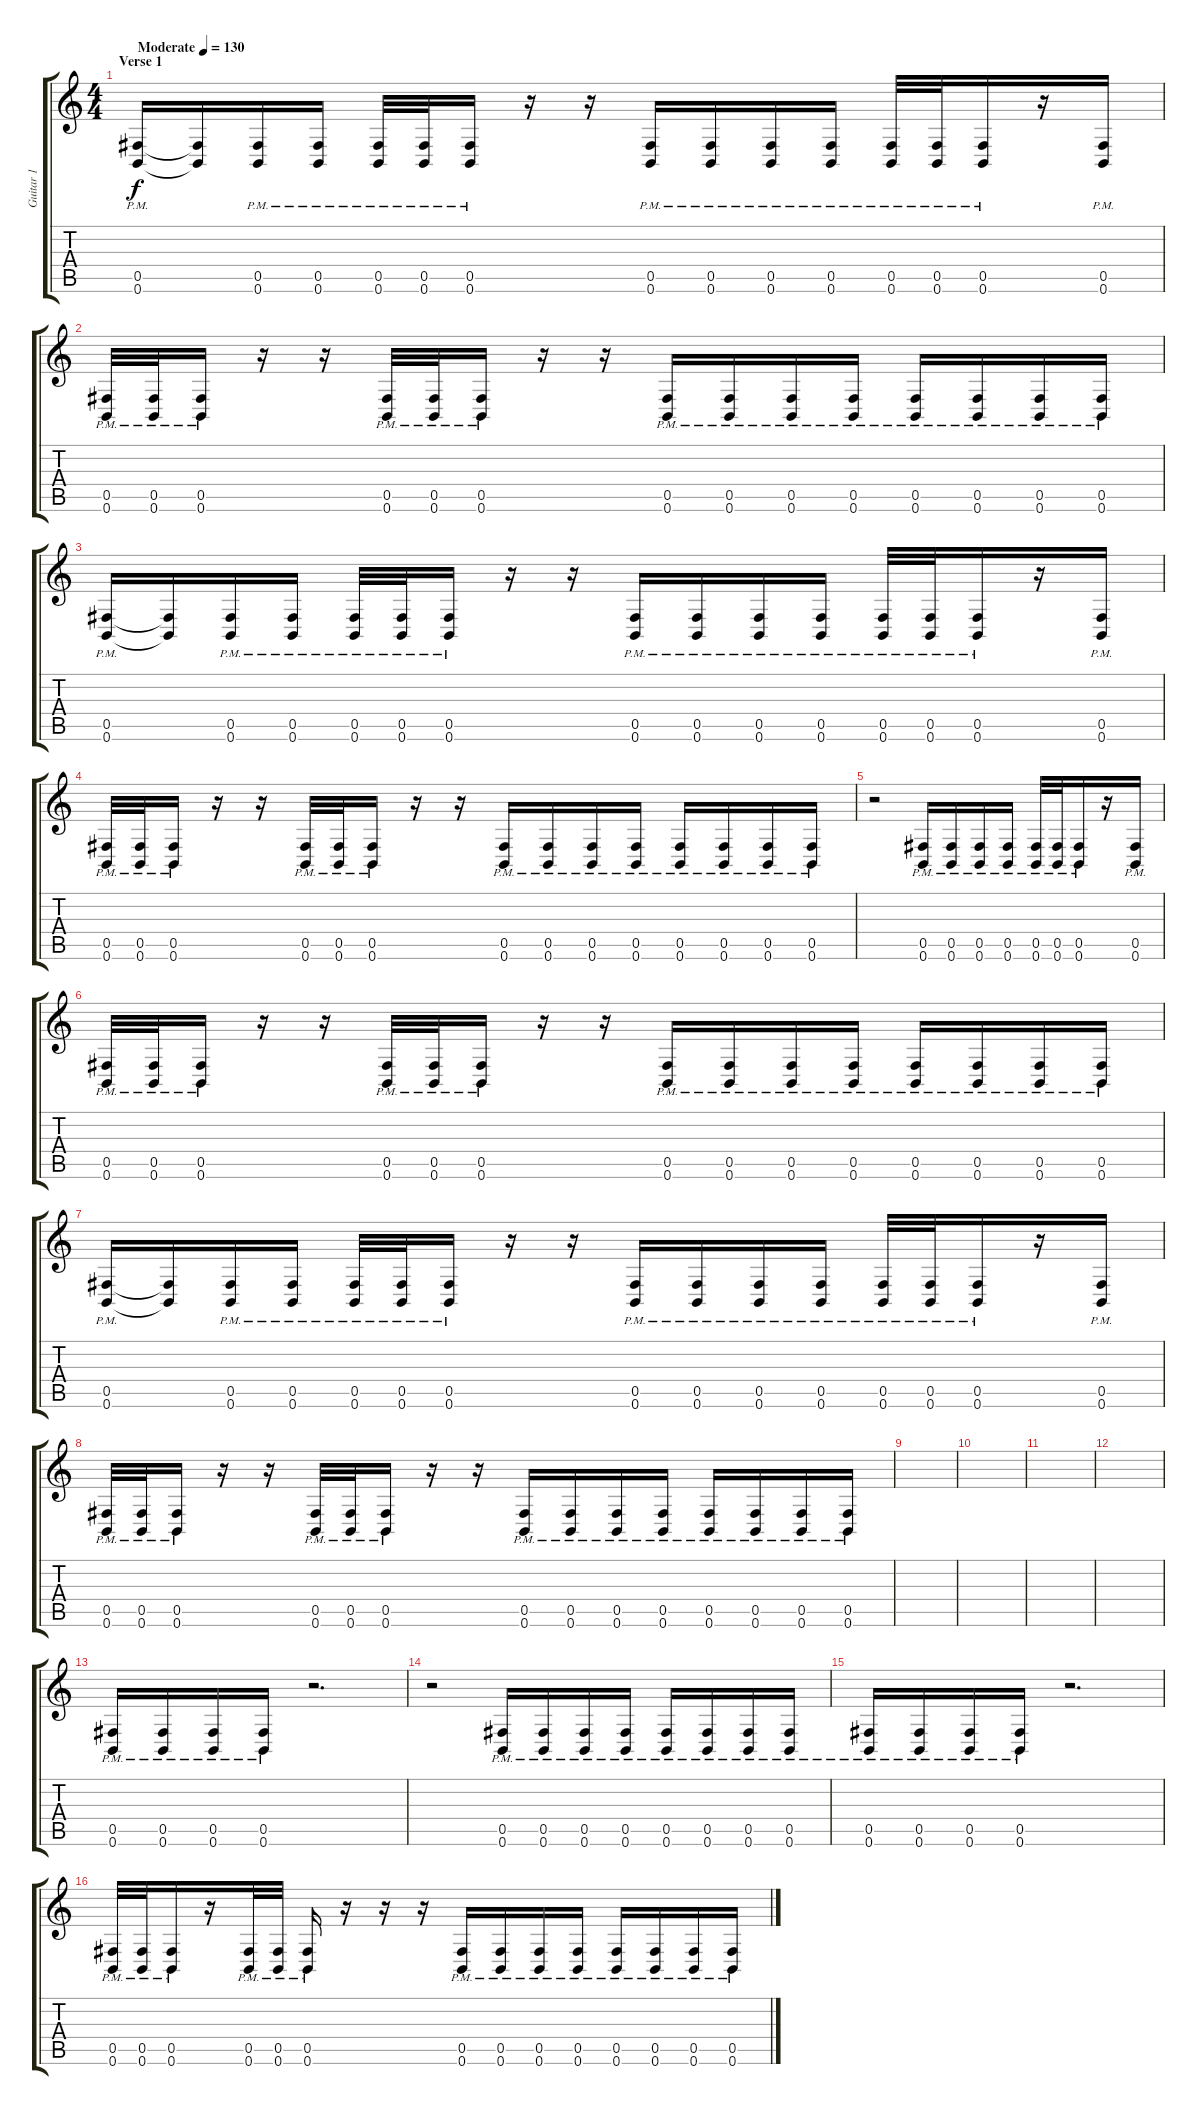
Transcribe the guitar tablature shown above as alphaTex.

\track ("Guitar 1" "Guitar 1") {instrument distortionguitar}
\staff {score tabs}
\tuning (Db4 Ab3 E3 B2 Gb2 B1) {hide}
\ts (4 4)
\section ("" "Verse 1")
\tempo (130 "Moderate")
\clef g2
\ks c
(0.5{pm} 0.6{pm}).16{dy f instrument distortionguitar} (0.5{t} 0.6{t}).16 (0.5{pm} 0.6{pm}).16 (0.5{pm} 0.6{pm}).16 (0.5{pm} 0.6{pm}).32 (0.5{pm} 0.6{pm}).32 (0.5{pm} 0.6{pm}).16 r.16 r.16 (0.5{pm} 0.6{pm}).16 (0.5{pm} 0.6{pm}).16 (0.5{pm} 0.6{pm}).16 (0.5{pm} 0.6{pm}).16 (0.5{pm} 0.6{pm}).32 (0.5{pm} 0.6{pm}).32 (0.5{pm} 0.6{pm}).16 r.16 (0.5{pm} 0.6{pm}).16 |
(0.5{pm} 0.6{pm}).32 (0.5{pm} 0.6{pm}).32 (0.5{pm} 0.6{pm}).16 r.16 r.16 (0.5{pm} 0.6{pm}).32 (0.5{pm} 0.6{pm}).32 (0.5{pm} 0.6{pm}).16 r.16 r.16 (0.5{pm} 0.6{pm}).16 (0.5{pm} 0.6{pm}).16 (0.5{pm} 0.6{pm}).16 (0.5{pm} 0.6{pm}).16 (0.5{pm} 0.6{pm}).16 (0.5{pm} 0.6{pm}).16 (0.5{pm} 0.6{pm}).16 (0.5{pm} 0.6{pm}).16 |
(0.5{pm} 0.6{pm}).16 (0.5{t} 0.6{t}).16 (0.5{pm} 0.6{pm}).16 (0.5{pm} 0.6{pm}).16 (0.5{pm} 0.6{pm}).32 (0.5{pm} 0.6{pm}).32 (0.5{pm} 0.6{pm}).16 r.16 r.16 (0.5{pm} 0.6{pm}).16 (0.5{pm} 0.6{pm}).16 (0.5{pm} 0.6{pm}).16 (0.5{pm} 0.6{pm}).16 (0.5{pm} 0.6{pm}).32 (0.5{pm} 0.6{pm}).32 (0.5{pm} 0.6{pm}).16 r.16 (0.5{pm} 0.6{pm}).16 |
(0.5{pm} 0.6{pm}).32 (0.5{pm} 0.6{pm}).32 (0.5{pm} 0.6{pm}).16 r.16 r.16 (0.5{pm} 0.6{pm}).32 (0.5{pm} 0.6{pm}).32 (0.5{pm} 0.6{pm}).16 r.16 r.16 (0.5{pm} 0.6{pm}).16 (0.5{pm} 0.6{pm}).16 (0.5{pm} 0.6{pm}).16 (0.5{pm} 0.6{pm}).16 (0.5{pm} 0.6{pm}).16 (0.5{pm} 0.6{pm}).16 (0.5{pm} 0.6{pm}).16 (0.5{pm} 0.6{pm}).16 |
r.2 (0.5{pm} 0.6{pm}).16 (0.5{pm} 0.6{pm}).16 (0.5{pm} 0.6{pm}).16 (0.5{pm} 0.6{pm}).16 (0.5{pm} 0.6{pm}).32 (0.5{pm} 0.6{pm}).32 (0.5{pm} 0.6{pm}).16 r.16 (0.5{pm} 0.6{pm}).16 |
(0.5{pm} 0.6{pm}).32 (0.5{pm} 0.6{pm}).32 (0.5{pm} 0.6{pm}).16 r.16 r.16 (0.5{pm} 0.6{pm}).32 (0.5{pm} 0.6{pm}).32 (0.5{pm} 0.6{pm}).16 r.16 r.16 (0.5{pm} 0.6{pm}).16 (0.5{pm} 0.6{pm}).16 (0.5{pm} 0.6{pm}).16 (0.5{pm} 0.6{pm}).16 (0.5{pm} 0.6{pm}).16 (0.5{pm} 0.6{pm}).16 (0.5{pm} 0.6{pm}).16 (0.5{pm} 0.6{pm}).16 |
(0.5{pm} 0.6{pm}).16 (0.5{t} 0.6{t}).16 (0.5{pm} 0.6{pm}).16 (0.5{pm} 0.6{pm}).16 (0.5{pm} 0.6{pm}).32 (0.5{pm} 0.6{pm}).32 (0.5{pm} 0.6{pm}).16 r.16 r.16 (0.5{pm} 0.6{pm}).16 (0.5{pm} 0.6{pm}).16 (0.5{pm} 0.6{pm}).16 (0.5{pm} 0.6{pm}).16 (0.5{pm} 0.6{pm}).32 (0.5{pm} 0.6{pm}).32 (0.5{pm} 0.6{pm}).16 r.16 (0.5{pm} 0.6{pm}).16 |
(0.5{pm} 0.6{pm}).32 (0.5{pm} 0.6{pm}).32 (0.5{pm} 0.6{pm}).16 r.16 r.16 (0.5{pm} 0.6{pm}).32 (0.5{pm} 0.6{pm}).32 (0.5{pm} 0.6{pm}).16 r.16 r.16 (0.5{pm} 0.6{pm}).16 (0.5{pm} 0.6{pm}).16 (0.5{pm} 0.6{pm}).16 (0.5{pm} 0.6{pm}).16 (0.5{pm} 0.6{pm}).16 (0.5{pm} 0.6{pm}).16 (0.5{pm} 0.6{pm}).16 (0.5{pm} 0.6{pm}).16 |
|
|
|
|
(0.5{pm} 0.6{pm}).16 (0.5{pm} 0.6{pm}).16 (0.5{pm} 0.6{pm}).16 (0.5{pm} 0.6{pm}).16 r.2{d} |
r.2 (0.5{pm} 0.6{pm}).16 (0.5{pm} 0.6{pm}).16 (0.5{pm} 0.6{pm}).16 (0.5{pm} 0.6{pm}).16 (0.5{pm} 0.6{pm}).16 (0.5{pm} 0.6{pm}).16 (0.5{pm} 0.6{pm}).16 (0.5{pm} 0.6{pm}).16 |
(0.5{pm} 0.6{pm}).16 (0.5{pm} 0.6{pm}).16 (0.5{pm} 0.6{pm}).16 (0.5{pm} 0.6{pm}).16 r.2{d} |
(0.5{pm} 0.6{pm}).32 (0.5{pm} 0.6{pm}).32 (0.5{pm} 0.6{pm}).16 r.16 (0.5{pm} 0.6{pm}).32 (0.5{pm} 0.6{pm}).32 (0.5{pm} 0.6{pm}).16 r.16 r.16 r.16 (0.5{pm} 0.6{pm}).16 (0.5{pm} 0.6{pm}).16 (0.5{pm} 0.6{pm}).16 (0.5{pm} 0.6{pm}).16 (0.5{pm} 0.6{pm}).16 (0.5{pm} 0.6{pm}).16 (0.5{pm} 0.6{pm}).16 (0.5{pm} 0.6{pm}).16
